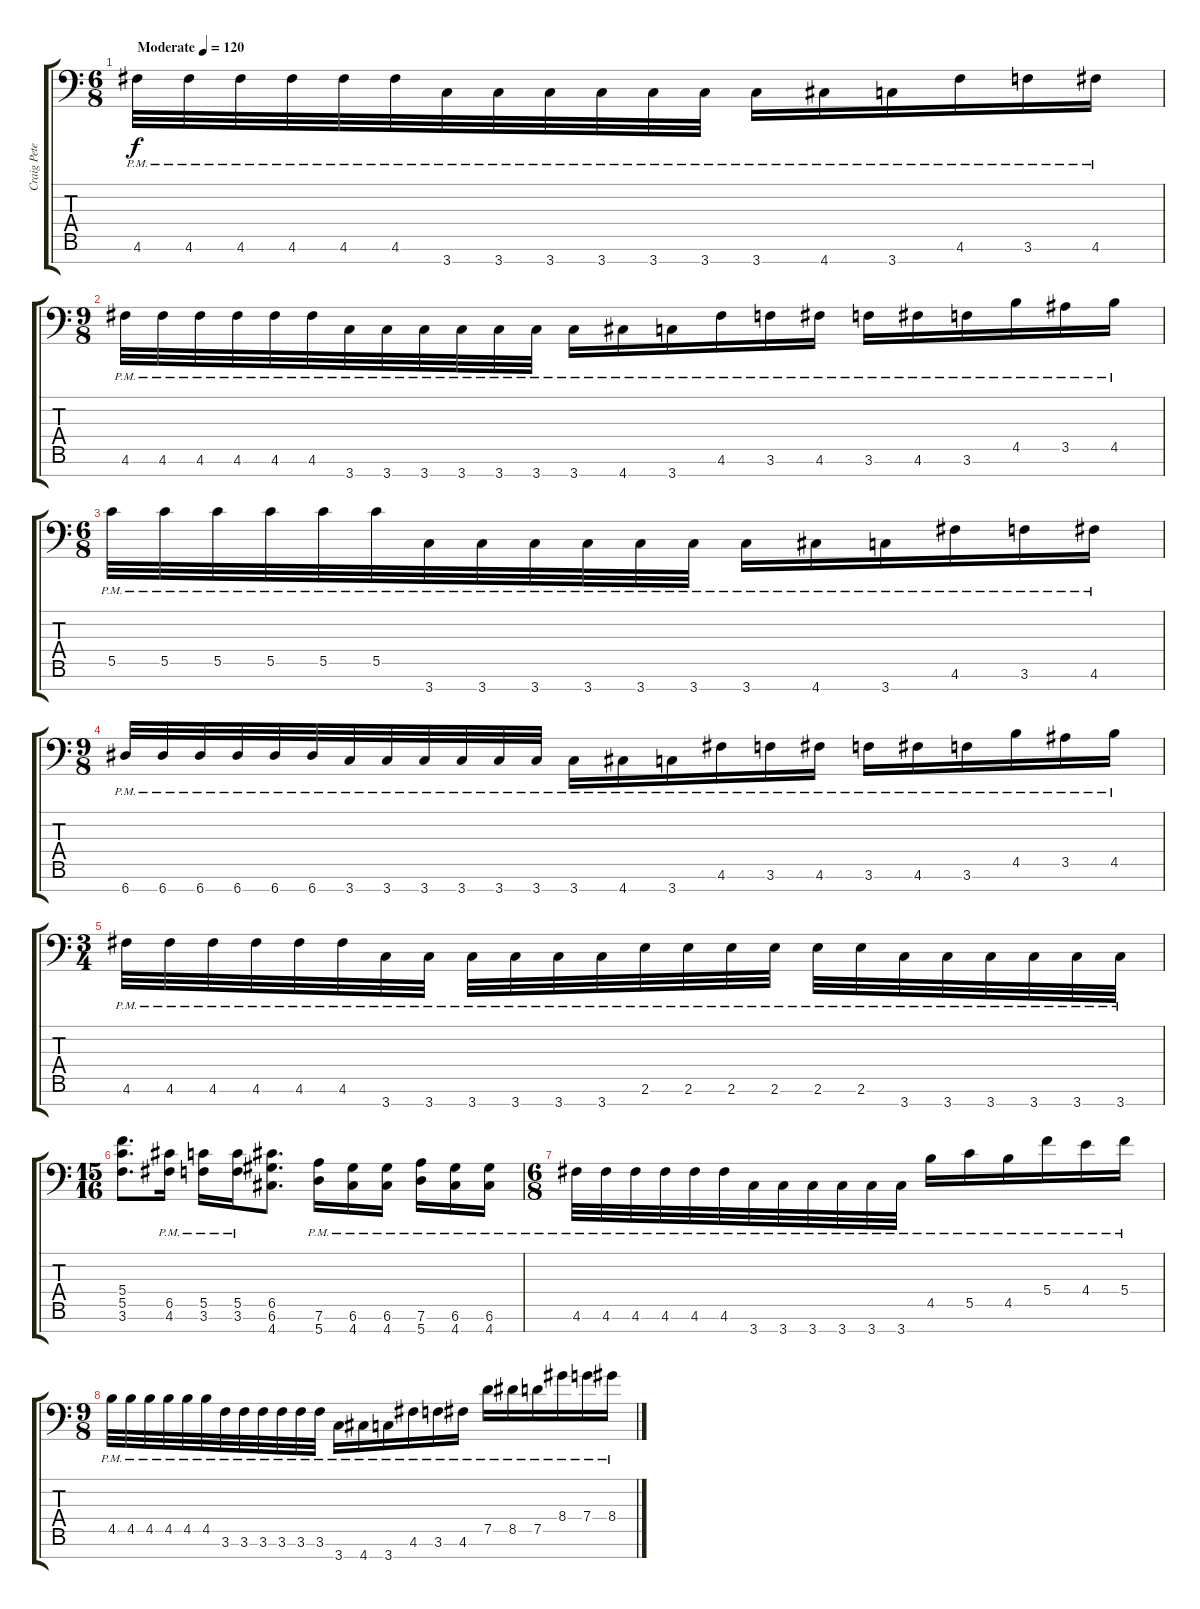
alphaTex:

\track ("Craig Peters" "Craig Pete") {instrument distortionguitar}
\staff {score tabs}
\tuning (D4 A3 F3 C3 G2 D2 A1) {hide}
\ts (6 8)
\tempo (120 "Moderate")
\clef f4
\ks c
4.6{pm}.32{dy f instrument distortionguitar} 4.6{pm}.32 4.6{pm}.32 4.6{pm}.32 4.6{pm}.32 4.6{pm}.32 3.7{pm}.32 3.7{pm}.32 3.7{pm}.32 3.7{pm}.32 3.7{pm}.32 3.7{pm}.32 3.7{pm}.16 4.7{pm}.16 3.7{pm}.16 4.6{pm}.16 3.6{pm}.16 4.6{pm}.16 |
\ts (9 8)
4.6{pm}.32 4.6{pm}.32 4.6{pm}.32 4.6{pm}.32 4.6{pm}.32 4.6{pm}.32 3.7{pm}.32 3.7{pm}.32 3.7{pm}.32 3.7{pm}.32 3.7{pm}.32 3.7{pm}.32 3.7{pm}.16 4.7{pm}.16 3.7{pm}.16 4.6{pm}.16 3.6{pm}.16 4.6{pm}.16 3.6{pm}.16 4.6{pm}.16 3.6{pm}.16 4.5{pm}.16 3.5{pm}.16 4.5{pm}.16 |
\ts (6 8)
5.5{pm}.32 5.5{pm}.32 5.5{pm}.32 5.5{pm}.32 5.5{pm}.32 5.5{pm}.32 3.7{pm}.32 3.7{pm}.32 3.7{pm}.32 3.7{pm}.32 3.7{pm}.32 3.7{pm}.32 3.7{pm}.16 4.7{pm}.16 3.7{pm}.16 4.6{pm}.16 3.6{pm}.16 4.6{pm}.16 |
\ts (9 8)
6.7{pm}.32 6.7{pm}.32 6.7{pm}.32 6.7{pm}.32 6.7{pm}.32 6.7{pm}.32 3.7{pm}.32 3.7{pm}.32 3.7{pm}.32 3.7{pm}.32 3.7{pm}.32 3.7{pm}.32 3.7{pm}.16 4.7{pm}.16 3.7{pm}.16 4.6{pm}.16 3.6{pm}.16 4.6{pm}.16 3.6{pm}.16 4.6{pm}.16 3.6{pm}.16 4.5{pm}.16 3.5{pm}.16 4.5{pm}.16 |
\ts (3 4)
4.6{pm}.32 4.6{pm}.32 4.6{pm}.32 4.6{pm}.32 4.6{pm}.32 4.6{pm}.32 3.7{pm}.32 3.7{pm}.32 3.7{pm}.32 3.7{pm}.32 3.7{pm}.32 3.7{pm}.32 2.6{pm}.32 2.6{pm}.32 2.6{pm}.32 2.6{pm}.32 2.6{pm}.32 2.6{pm}.32 3.7{pm}.32 3.7{pm}.32 3.7{pm}.32 3.7{pm}.32 3.7{pm}.32 3.7{pm}.32 |
\ts (15 16)
(5.4 5.5 3.6).8{d} (6.5{pm} 4.6{pm}).16 (5.5{pm} 3.6{pm}).16 (5.5{pm} 3.6{pm}).16 (6.5 6.6 4.7).8{d} (7.6{pm} 5.7{pm}).16 (6.6{pm} 4.7{pm}).16 (6.6{pm} 4.7{pm}).16 (7.6{pm} 5.7{pm}).16 (6.6{pm} 4.7{pm}).16 (6.6{pm} 4.7{pm}).16 |
\ts (6 8)
4.6{pm}.32 4.6{pm}.32 4.6{pm}.32 4.6{pm}.32 4.6{pm}.32 4.6{pm}.32 3.7{pm}.32 3.7{pm}.32 3.7{pm}.32 3.7{pm}.32 3.7{pm}.32 3.7{pm}.32 4.5{pm}.16 5.5{pm}.16 4.5{pm}.16 5.4{pm}.16 4.4{pm}.16 5.4{pm}.16 |
\ts (9 8)
4.5{pm}.32 4.5{pm}.32 4.5{pm}.32 4.5{pm}.32 4.5{pm}.32 4.5{pm}.32 3.6{pm}.32 3.6{pm}.32 3.6{pm}.32 3.6{pm}.32 3.6{pm}.32 3.6{pm}.32 3.7{pm}.16 4.7{pm}.16 3.7{pm}.16 4.6{pm}.16 3.6{pm}.16 4.6{pm}.16 7.5{pm}.16 8.5{pm}.16 7.5{pm}.16 8.4{pm}.16 7.4{pm}.16 8.4{pm}.16
